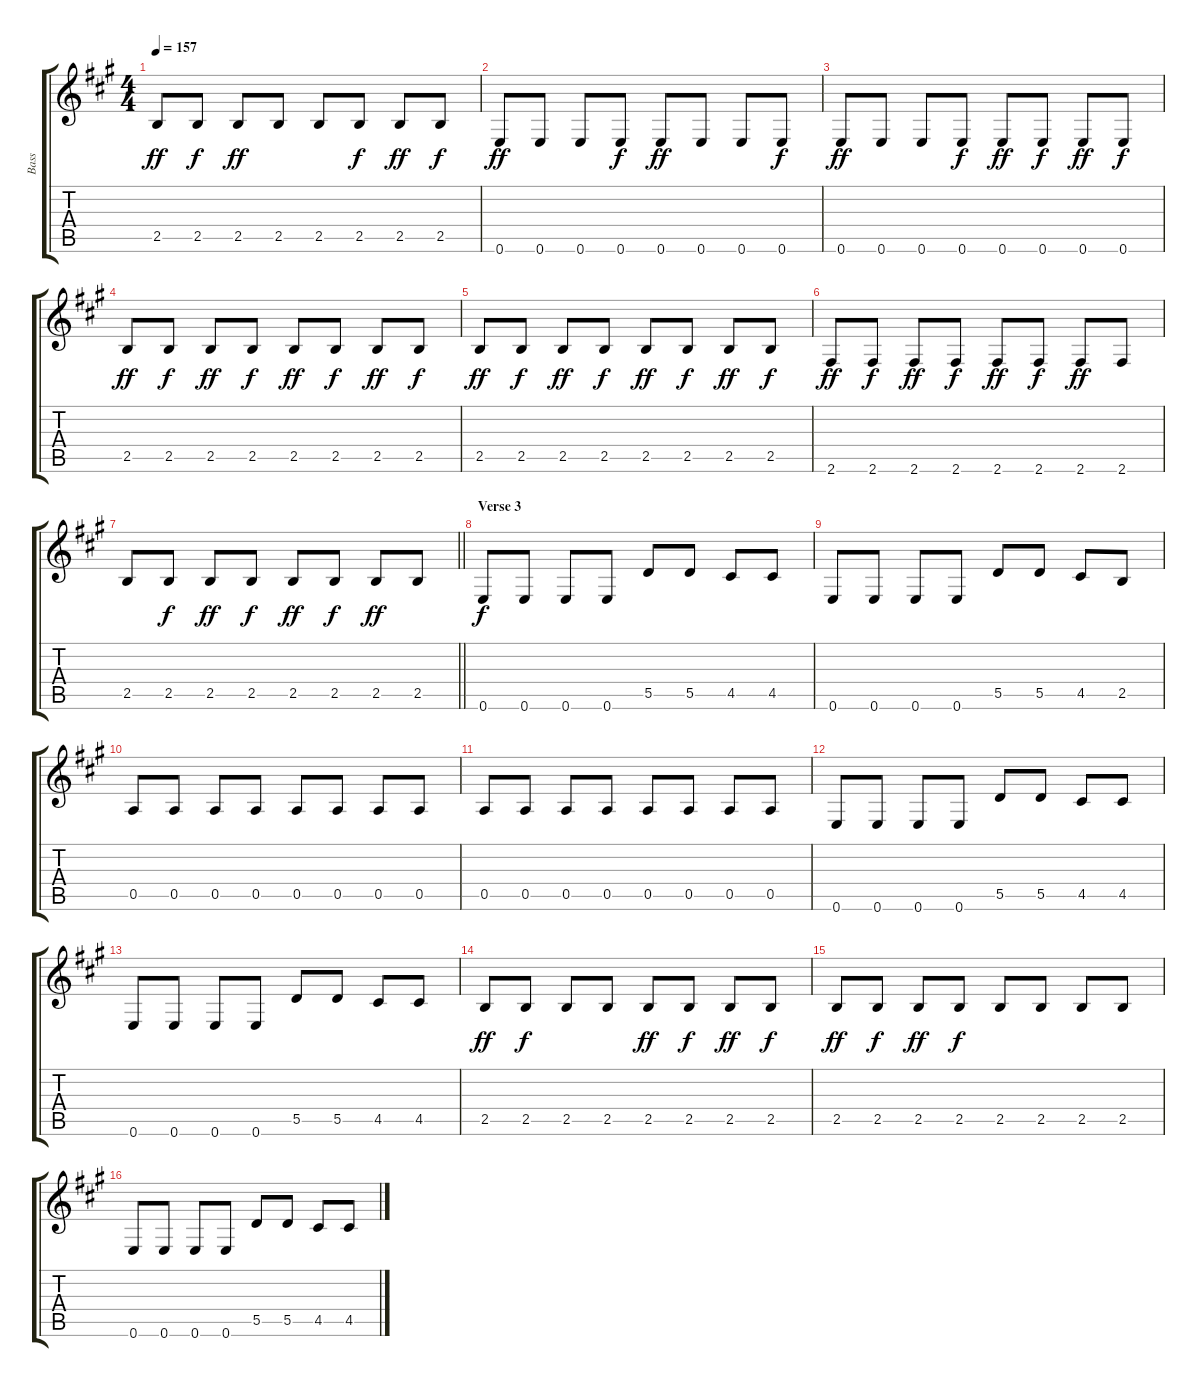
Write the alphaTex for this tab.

\track ("Bass" "Bass") {instrument electricbasspick}
\staff {score tabs}
\tuning (E4 B3 G3 D3 A2 E2) {hide}
\ts (4 4)
\tempo 157
\clef g2
\ks a
2.5.8{dy ff} 2.5.8{dy f} 2.5.8{dy ff} 2.5.8 2.5.8 2.5.8{dy f} 2.5.8{dy ff} 2.5.8{dy f} |
0.6.8{dy ff} 0.6.8 0.6.8 0.6.8{dy f} 0.6.8{dy ff} 0.6.8 0.6.8 0.6.8{dy f} |
0.6.8{dy ff} 0.6.8 0.6.8 0.6.8{dy f} 0.6.8{dy ff} 0.6.8{dy f} 0.6.8{dy ff} 0.6.8{dy f} |
2.5.8{dy ff} 2.5.8{dy f} 2.5.8{dy ff} 2.5.8{dy f} 2.5.8{dy ff} 2.5.8{dy f} 2.5.8{dy ff} 2.5.8{dy f} |
2.5.8{dy ff} 2.5.8{dy f} 2.5.8{dy ff} 2.5.8{dy f} 2.5.8{dy ff} 2.5.8{dy f} 2.5.8{dy ff} 2.5.8{dy f} |
2.6.8{dy ff} 2.6.8{dy f} 2.6.8{dy ff} 2.6.8{dy f} 2.6.8{dy ff} 2.6.8{dy f} 2.6.8{dy ff} 2.6.8 |
\barLineRight lightlight
2.5.8 2.5.8{dy f} 2.5.8{dy ff} 2.5.8{dy f} 2.5.8{dy ff} 2.5.8{dy f} 2.5.8{dy ff} 2.5.8 |
\section ("" "Verse 3")
0.6.8{dy f} 0.6.8 0.6.8 0.6.8 5.5.8 5.5.8 4.5.8 4.5.8 |
0.6.8 0.6.8 0.6.8 0.6.8 5.5.8 5.5.8 4.5.8 2.5.8 |
0.5.8 0.5.8 0.5.8 0.5.8 0.5.8 0.5.8 0.5.8 0.5.8 |
0.5.8 0.5.8 0.5.8 0.5.8 0.5.8 0.5.8 0.5.8 0.5.8 |
0.6.8 0.6.8 0.6.8 0.6.8 5.5.8 5.5.8 4.5.8 4.5.8 |
0.6.8 0.6.8 0.6.8 0.6.8 5.5.8 5.5.8 4.5.8 4.5.8 |
2.5.8{dy ff} 2.5.8{dy f} 2.5.8 2.5.8 2.5.8{dy ff} 2.5.8{dy f} 2.5.8{dy ff} 2.5.8{dy f} |
2.5.8{dy ff} 2.5.8{dy f} 2.5.8{dy ff} 2.5.8{dy f} 2.5.8 2.5.8 2.5.8 2.5.8 |
0.6.8 0.6.8 0.6.8 0.6.8 5.5.8 5.5.8 4.5.8 4.5.8
